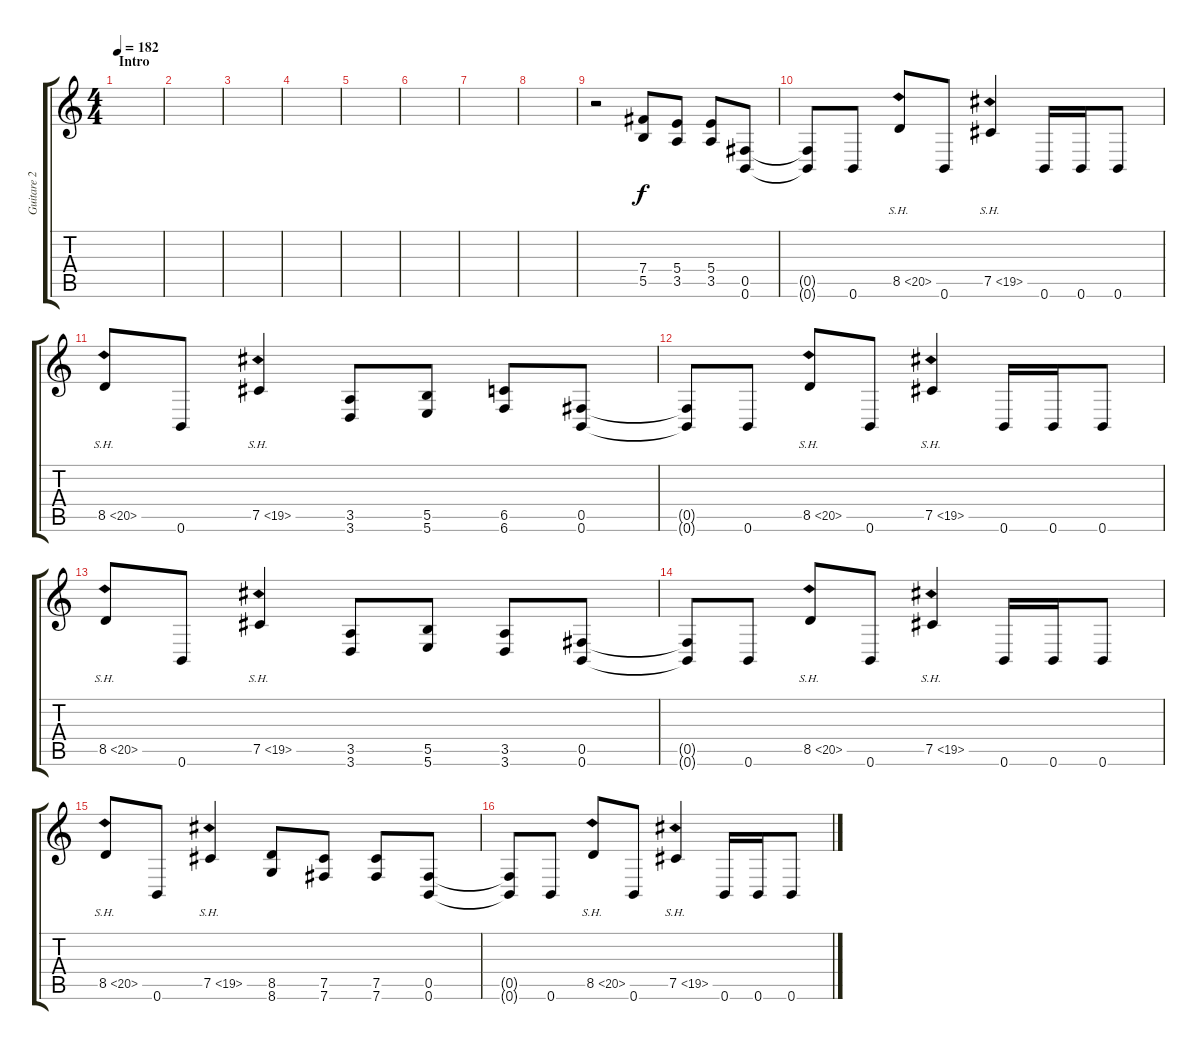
\track ("Guitare 2" "Guitare 2") {instrument distortionguitar}
\staff {score tabs}
\tuning (Db4 Ab3 E3 B2 Gb2 B1) {hide}
\ts (4 4)
\section ("" "Intro")
\tempo 182
\clef g2
\ks c
|
|
|
|
|
|
|
|
r.2 (7.4 5.5).8 (5.4 3.5).8 (5.4 3.5).8 (0.5 0.6).8 |
(0.5{t} 0.6{t}).8 0.6.8 8.5{sh 12}.8 0.6.8 7.5{sh 12}.4 0.6.16 0.6.16 0.6.8 |
8.5{sh 12}.8 0.6.8 7.5{sh 12}.4 (3.5 3.6).8 (5.5 5.6).8 (6.5 6.6).8 (0.5 0.6).8 |
(0.5{t} 0.6{t}).8 0.6.8 8.5{sh 12}.8 0.6.8 7.5{sh 12}.4 0.6.16 0.6.16 0.6.8 |
8.5{sh 12}.8 0.6.8 7.5{sh 12}.4 (3.5 3.6).8 (5.5 5.6).8 (3.5 3.6).8 (0.5 0.6).8 |
(0.5{t} 0.6{t}).8 0.6.8 8.5{sh 12}.8 0.6.8 7.5{sh 12}.4 0.6.16 0.6.16 0.6.8 |
8.5{sh 12}.8 0.6.8 7.5{sh 12}.4 (8.5 8.6).8 (7.5 7.6).8 (7.5 7.6).8 (0.5 0.6).8 |
(0.5{t} 0.6{t}).8 0.6.8 8.5{sh 12}.8 0.6.8 7.5{sh 12}.4 0.6.16 0.6.16 0.6.8
